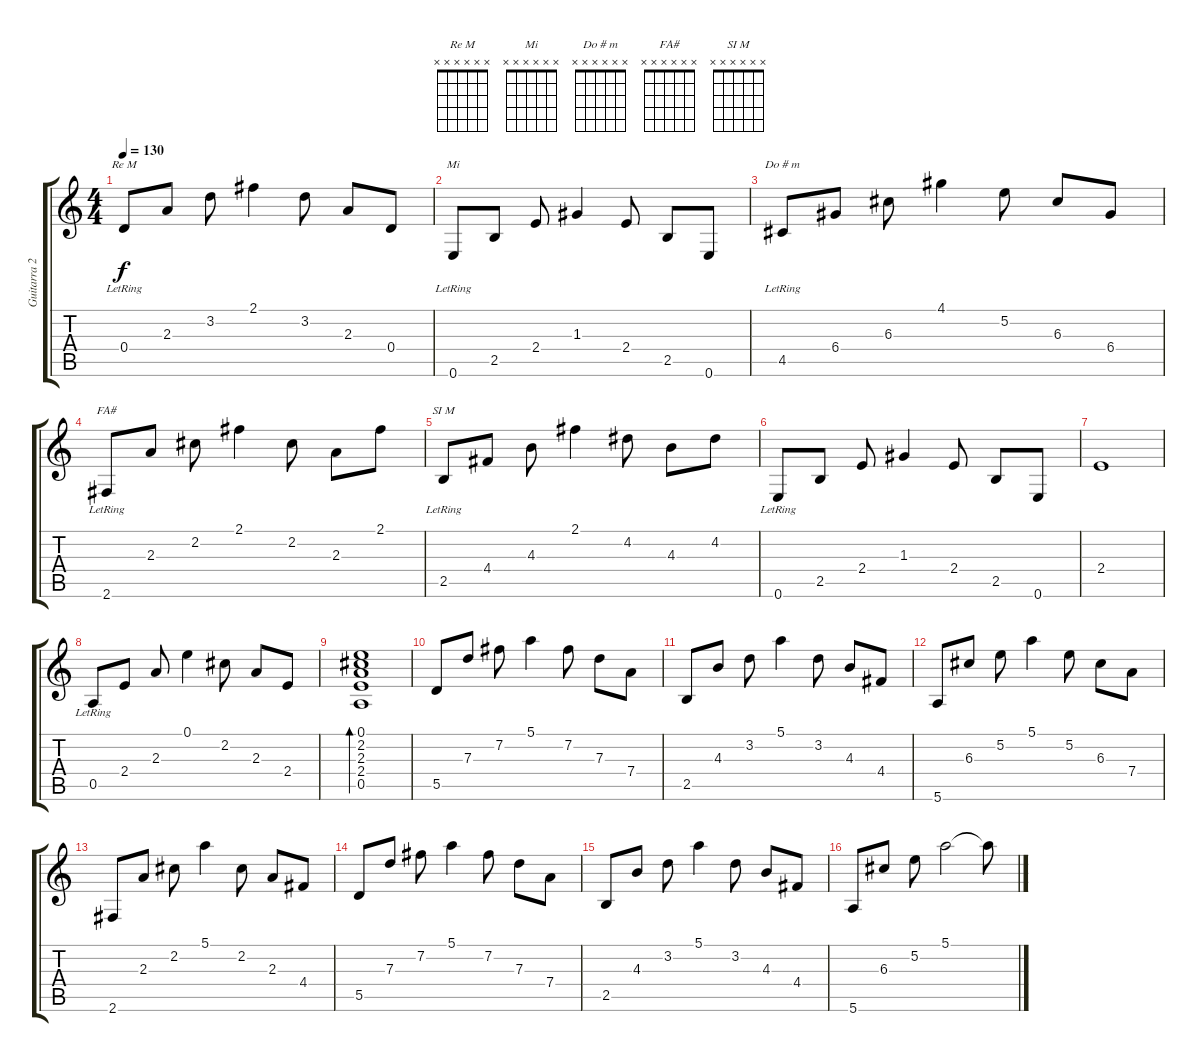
\track ("Guitarra 2" "Guitarra 2") {instrument acousticguitarsteel}
\staff {score tabs}
\tuning (E4 B3 G3 D3 A2 E2) {hide}
\chord ("Re M" x x x x x x)
\chord ("Mi " x x x x x x)
\chord ("Do # m" x x x x x x)
\chord ("FA#" x x x x x x)
\chord ("SI M" x x x x x x)
\ts (4 4)
\tempo 130
\clef g2
\ks c
0.4{lr}.8{ch "Re M" dy f} 2.3.8 3.2.8 2.1.4 3.2.8 2.3.8 0.4.8 |
0.6{lr}.8{ch "Mi "} 2.5.8 2.4.8 1.3.4 2.4.8 2.5.8 0.6.8 |
4.5{lr}.8{ch "Do # m"} 6.4.8 6.3.8 4.1.4 5.2.8 6.3.8 6.4.8 |
2.6{lr}.8{ch "FA#"} 2.3.8 2.2.8 2.1.4 2.2.8 2.3.8 2.1.8 |
2.5{lr}.8{ch "SI M"} 4.4.8 4.3.8 2.1.4 4.2.8 4.3.8 4.2.8 |
0.6{lr}.8 2.5.8 2.4.8 1.3.4 2.4.8 2.5.8 0.6.8 |
2.4.1 |
0.5{lr}.8 2.4.8 2.3.8 0.1.4 2.2.8 2.3.8 2.4.8 |
(0.1 2.2 2.3 2.4 0.5).1{bd 60 volume 10} |
5.5.8 7.3.8 7.2.8 5.1.4 7.2.8 7.3.8 7.4.8 |
2.5.8 4.3.8 3.2.8 5.1.4 3.2.8 4.3.8 4.4.8 |
5.6.8 6.3.8 5.2.8 5.1.4 5.2.8 6.3.8 7.4.8 |
2.6.8 2.3.8 2.2.8 5.1.4 2.2.8 2.3.8 4.4.8 |
5.5.8 7.3.8 7.2.8 5.1.4 7.2.8 7.3.8 7.4.8 |
2.5.8 4.3.8 3.2.8 5.1.4 3.2.8 4.3.8 4.4.8 |
5.6.8 6.3.8 5.2.8 5.1.2 5.1{t}.8
